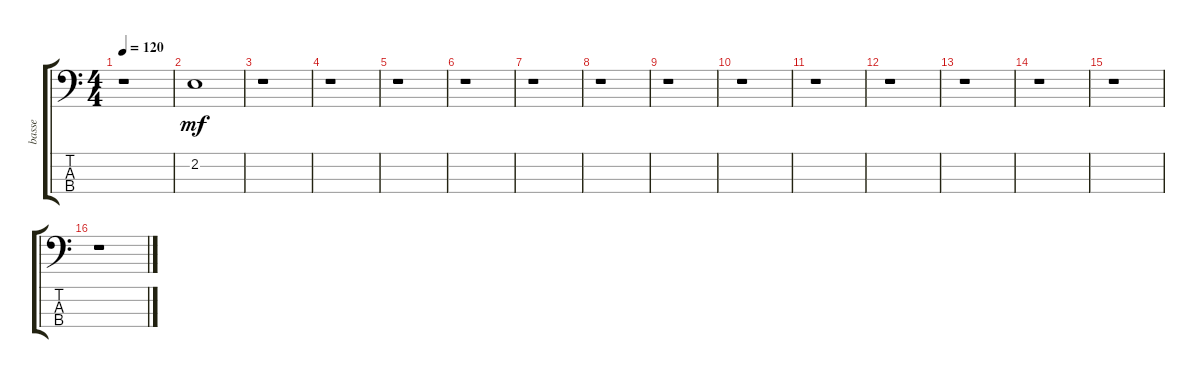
\track ("basse" "basse") {instrument electricbassfinger}
\staff {score tabs}
\tuning (G2 D2 A1 E1) {hide}
\ts (4 4)
\tempo 120
\clef f4
\ks c
r.1{dy mf} |
2.2.1 |
r.1 |
r.1 |
r.1 |
r.1 |
r.1 |
r.1 |
r.1 |
r.1 |
r.1 |
r.1 |
r.1 |
r.1 |
r.1 |
r.1
